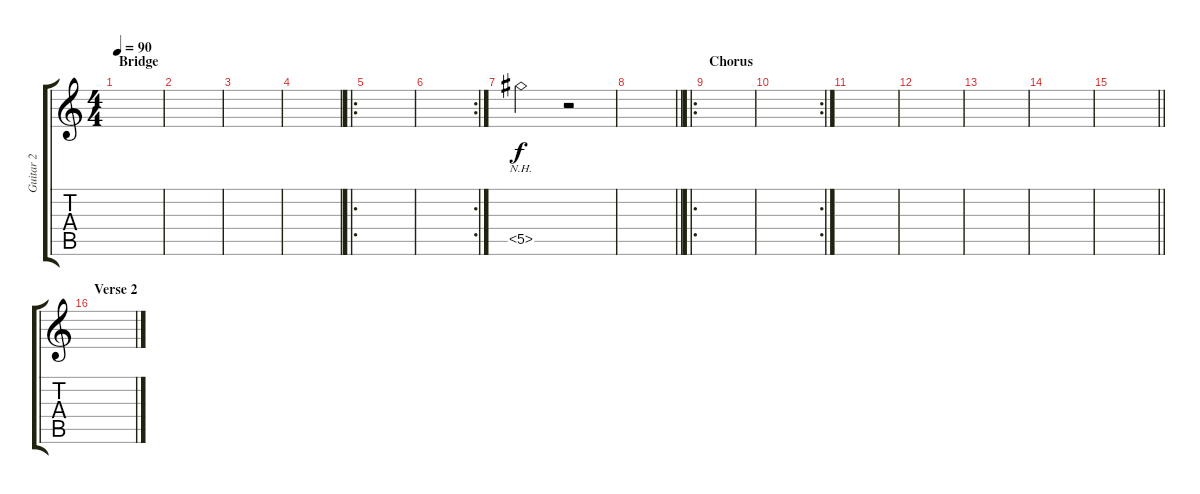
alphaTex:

\track ("Guitar 2" "Guitar 2") {instrument acousticguitarsteel}
\staff {score tabs}
\tuning (Eb4 Bb3 Gb3 Db3 Ab2 Eb2) {hide}
\ts (4 4)
\section ("" "Bridge")
\tempo 90
\clef g2
\ks c
|
|
|
|
\ro
|
\rc 2
|
5.5{nh}.2 r.2 |
\barLineRight lightlight
|
\ro
\section ("" "Chorus")
|
\rc 2
|
|
|
|
|
\barLineRight lightlight
|
\section ("" "Verse 2")
